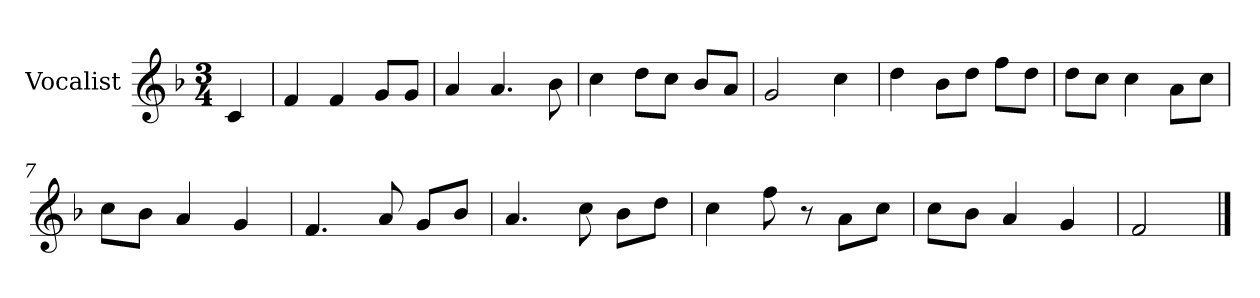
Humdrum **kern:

**kern
*part1
*staff1
*I"Vocalist
*k[b-]
*F:
*M3/4
=
4c
=1
4f
4f
8gL
8gJ
=2
4a
4.a
8b-
=3
4cc
8ddL
8ccJ
8b-L
8aJ
=4
2g
4cc
=5
4dd
8b-L
8ddJ
8ffL
8ddJ
=6
8ddL
8ccJ
4cc
8aL
8ccJ
=7
8ccL
8b-J
4a
4g
=8
4.f
8a
8gL
8b-J
=9
4.a
8cc
8b-L
8ddJ
=10
4cc
8ff
8r
8aL
8ccJ
=11
8ccL
8b-J
4a
4g
=12
2f
==
*-
